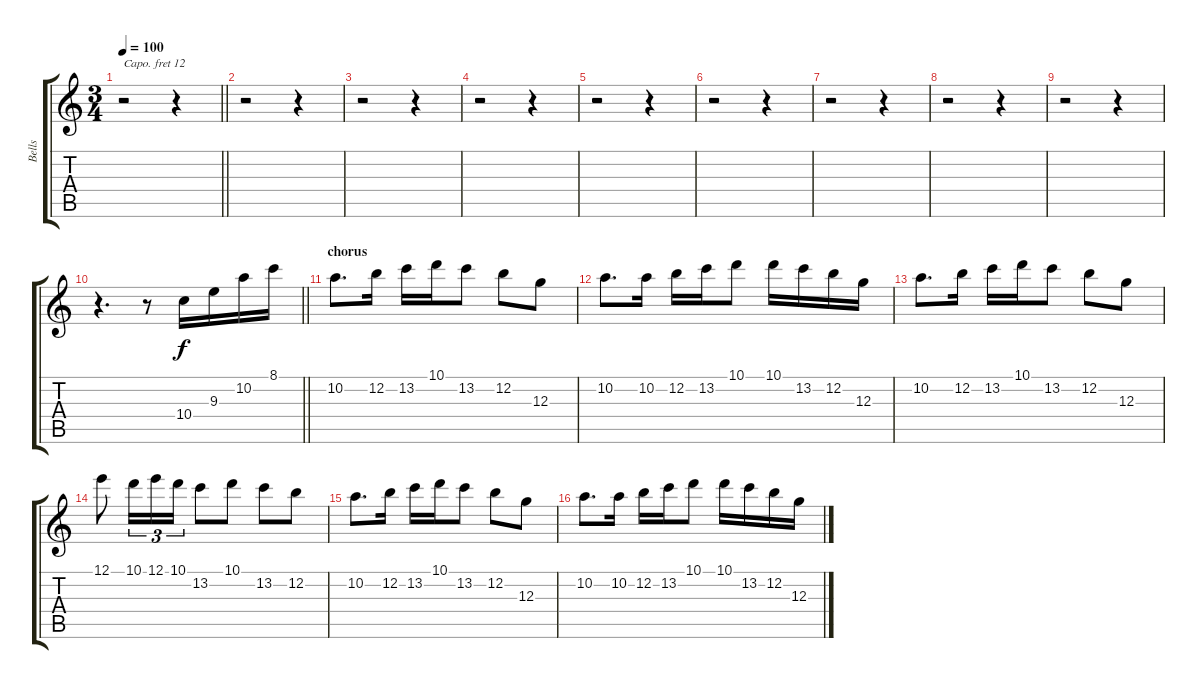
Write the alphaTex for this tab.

\track ("Bells" "Bells") {instrument musicbox}
\staff {score tabs}
\capo 12
\tuning (E4 B3 G3 D3 A2 E2) {hide}
\ts (3 4)
\tempo 100
\clef g2
\barLineRight lightlight
\ks c
r.2{dy f} r.4 |
\section ("" "")
r.2 r.4 |
r.2 r.4 |
r.2 r.4 |
r.2 r.4 |
r.2 r.4 |
r.2 r.4 |
r.2 r.4 |
r.2 r.4 |
\barLineRight lightlight
r.4{d} r.8 10.4.16 9.3.16 10.2.16 8.1.16 |
\section ("" "chorus")
10.2.8{d} 12.2.16 13.2.16 10.1.16 13.2.8 12.2.8 12.3.8 |
10.2.8{d} 10.2.16 12.2.16 13.2.16 10.1.8 10.1.16 13.2.16 12.2.16 12.3.16 |
10.2.8{d} 12.2.16 13.2.16 10.1.16 13.2.8 12.2.8 12.3.8 |
12.1.8 10.1.16{tu (3 2)} 12.1.16{tu (3 2)} 10.1.16{tu (3 2)} 13.2.8 10.1.8 13.2.8 12.2.8 |
10.2.8{d} 12.2.16 13.2.16 10.1.16 13.2.8 12.2.8 12.3.8 |
10.2.8{d} 10.2.16 12.2.16 13.2.16 10.1.8 10.1.16 13.2.16 12.2.16 12.3.16
